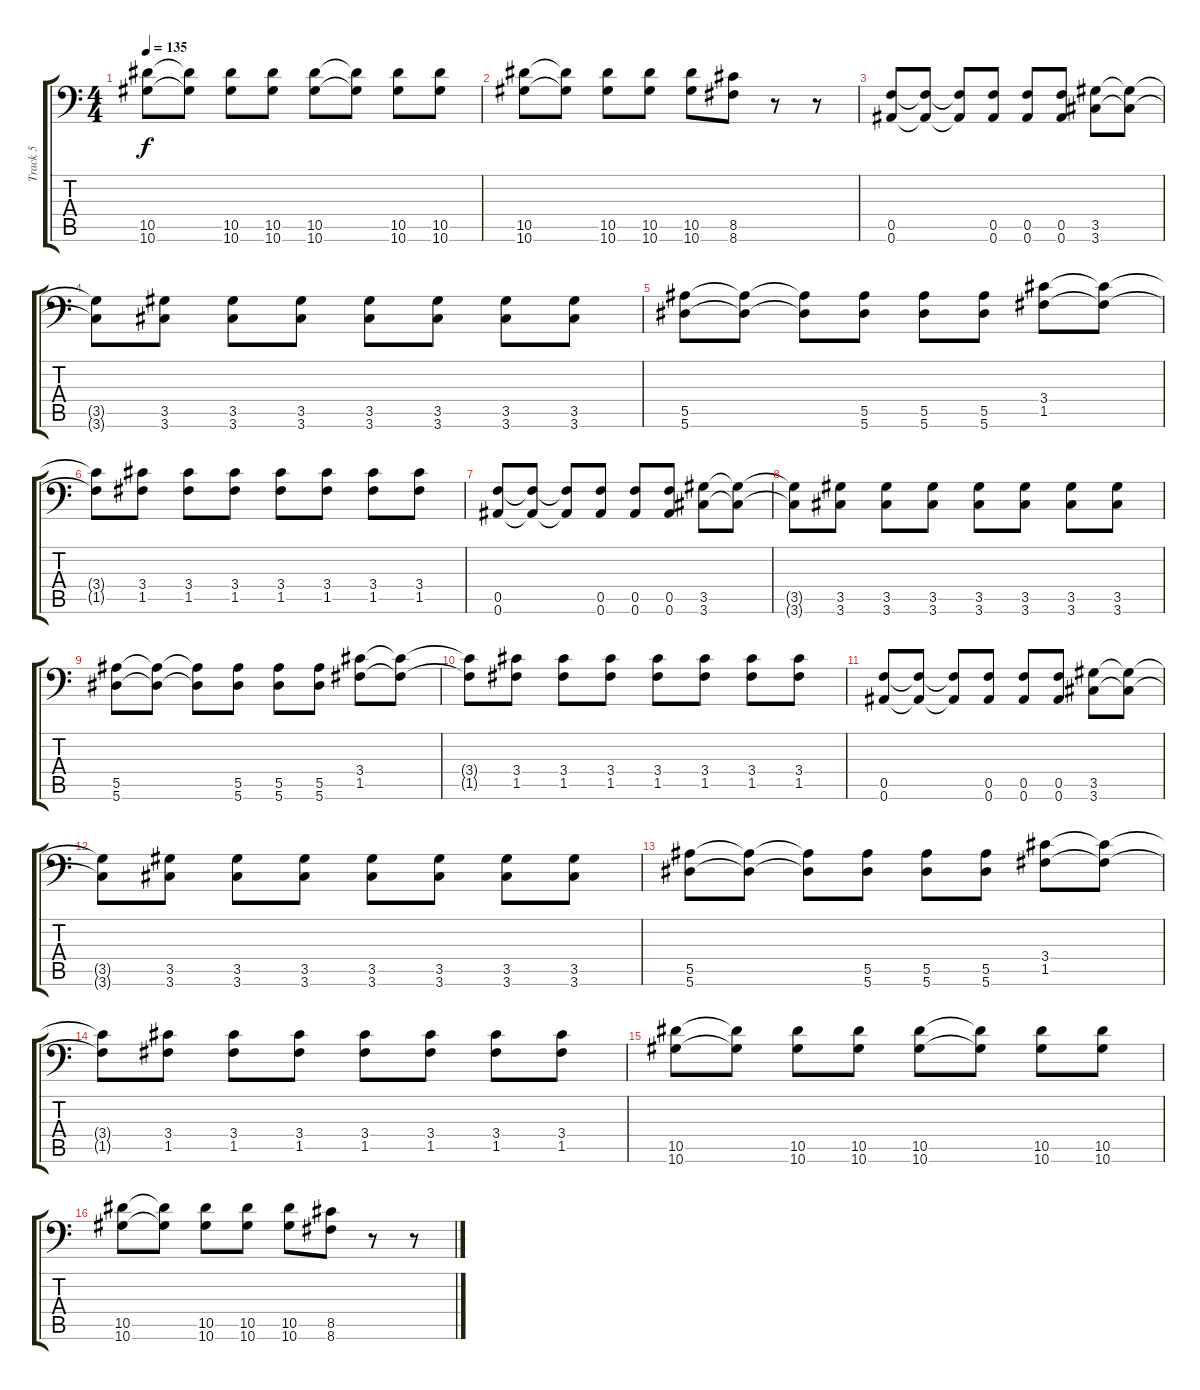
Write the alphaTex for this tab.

\track ("Track 5" "Track 5") {instrument distortionguitar}
\staff {score tabs}
\tuning (C4 G3 Eb3 Bb2 F2 Bb1) {hide}
\ts (4 4)
\tempo 135
\clef f4
\ks c
(10.5 10.6).8{dy f} (10.5{t} 10.6{t}).8 (10.5 10.6).8 (10.5 10.6).8 (10.5 10.6).8 (10.5{t} 10.6{t}).8 (10.5 10.6).8 (10.5 10.6).8 |
(10.5 10.6).8 (10.5{t} 10.6{t}).8 (10.5 10.6).8 (10.5 10.6).8 (10.5 10.6).8 (8.5 8.6).8 r.8 r.8 |
(0.5 0.6).8 (0.5{t} 0.6{t}).8 (0.5{t} 0.6{t}).8 (0.5 0.6).8 (0.5 0.6).8 (0.5 0.6).8 (3.5 3.6).8 (3.5{t} 3.6{t}).8 |
(3.5{t} 3.6{t}).8 (3.5 3.6).8 (3.5 3.6).8 (3.5 3.6).8 (3.5 3.6).8 (3.5 3.6).8 (3.5 3.6).8 (3.5 3.6).8 |
(5.5 5.6).8 (5.5{t} 5.6{t}).8 (5.5{t} 5.6{t}).8 (5.5 5.6).8 (5.5 5.6).8 (5.5 5.6).8 (3.4 1.5).8 (3.4{t} 1.5{t}).8 |
(3.4{t} 1.5{t}).8 (3.4 1.5).8 (3.4 1.5).8 (3.4 1.5).8 (3.4 1.5).8 (3.4 1.5).8 (3.4 1.5).8 (3.4 1.5).8 |
(0.5 0.6).8 (0.5{t} 0.6{t}).8 (0.5{t} 0.6{t}).8 (0.5 0.6).8 (0.5 0.6).8 (0.5 0.6).8 (3.5 3.6).8 (3.5{t} 3.6{t}).8 |
(3.5{t} 3.6{t}).8 (3.5 3.6).8 (3.5 3.6).8 (3.5 3.6).8 (3.5 3.6).8 (3.5 3.6).8 (3.5 3.6).8 (3.5 3.6).8 |
(5.5 5.6).8 (5.5{t} 5.6{t}).8 (5.5{t} 5.6{t}).8 (5.5 5.6).8 (5.5 5.6).8 (5.5 5.6).8 (3.4 1.5).8 (3.4{t} 1.5{t}).8 |
(3.4{t} 1.5{t}).8 (3.4 1.5).8 (3.4 1.5).8 (3.4 1.5).8 (3.4 1.5).8 (3.4 1.5).8 (3.4 1.5).8 (3.4 1.5).8 |
(0.5 0.6).8 (0.5{t} 0.6{t}).8 (0.5{t} 0.6{t}).8 (0.5 0.6).8 (0.5 0.6).8 (0.5 0.6).8 (3.5 3.6).8 (3.5{t} 3.6{t}).8 |
(3.5{t} 3.6{t}).8 (3.5 3.6).8 (3.5 3.6).8 (3.5 3.6).8 (3.5 3.6).8 (3.5 3.6).8 (3.5 3.6).8 (3.5 3.6).8 |
(5.5 5.6).8 (5.5{t} 5.6{t}).8 (5.5{t} 5.6{t}).8 (5.5 5.6).8 (5.5 5.6).8 (5.5 5.6).8 (3.4 1.5).8 (3.4{t} 1.5{t}).8 |
(3.4{t} 1.5{t}).8 (3.4 1.5).8 (3.4 1.5).8 (3.4 1.5).8 (3.4 1.5).8 (3.4 1.5).8 (3.4 1.5).8 (3.4 1.5).8 |
(10.5 10.6).8 (10.5{t} 10.6{t}).8 (10.5 10.6).8 (10.5 10.6).8 (10.5 10.6).8 (10.5{t} 10.6{t}).8 (10.5 10.6).8 (10.5 10.6).8 |
(10.5 10.6).8 (10.5{t} 10.6{t}).8 (10.5 10.6).8 (10.5 10.6).8 (10.5 10.6).8 (8.5 8.6).8 r.8 r.8
